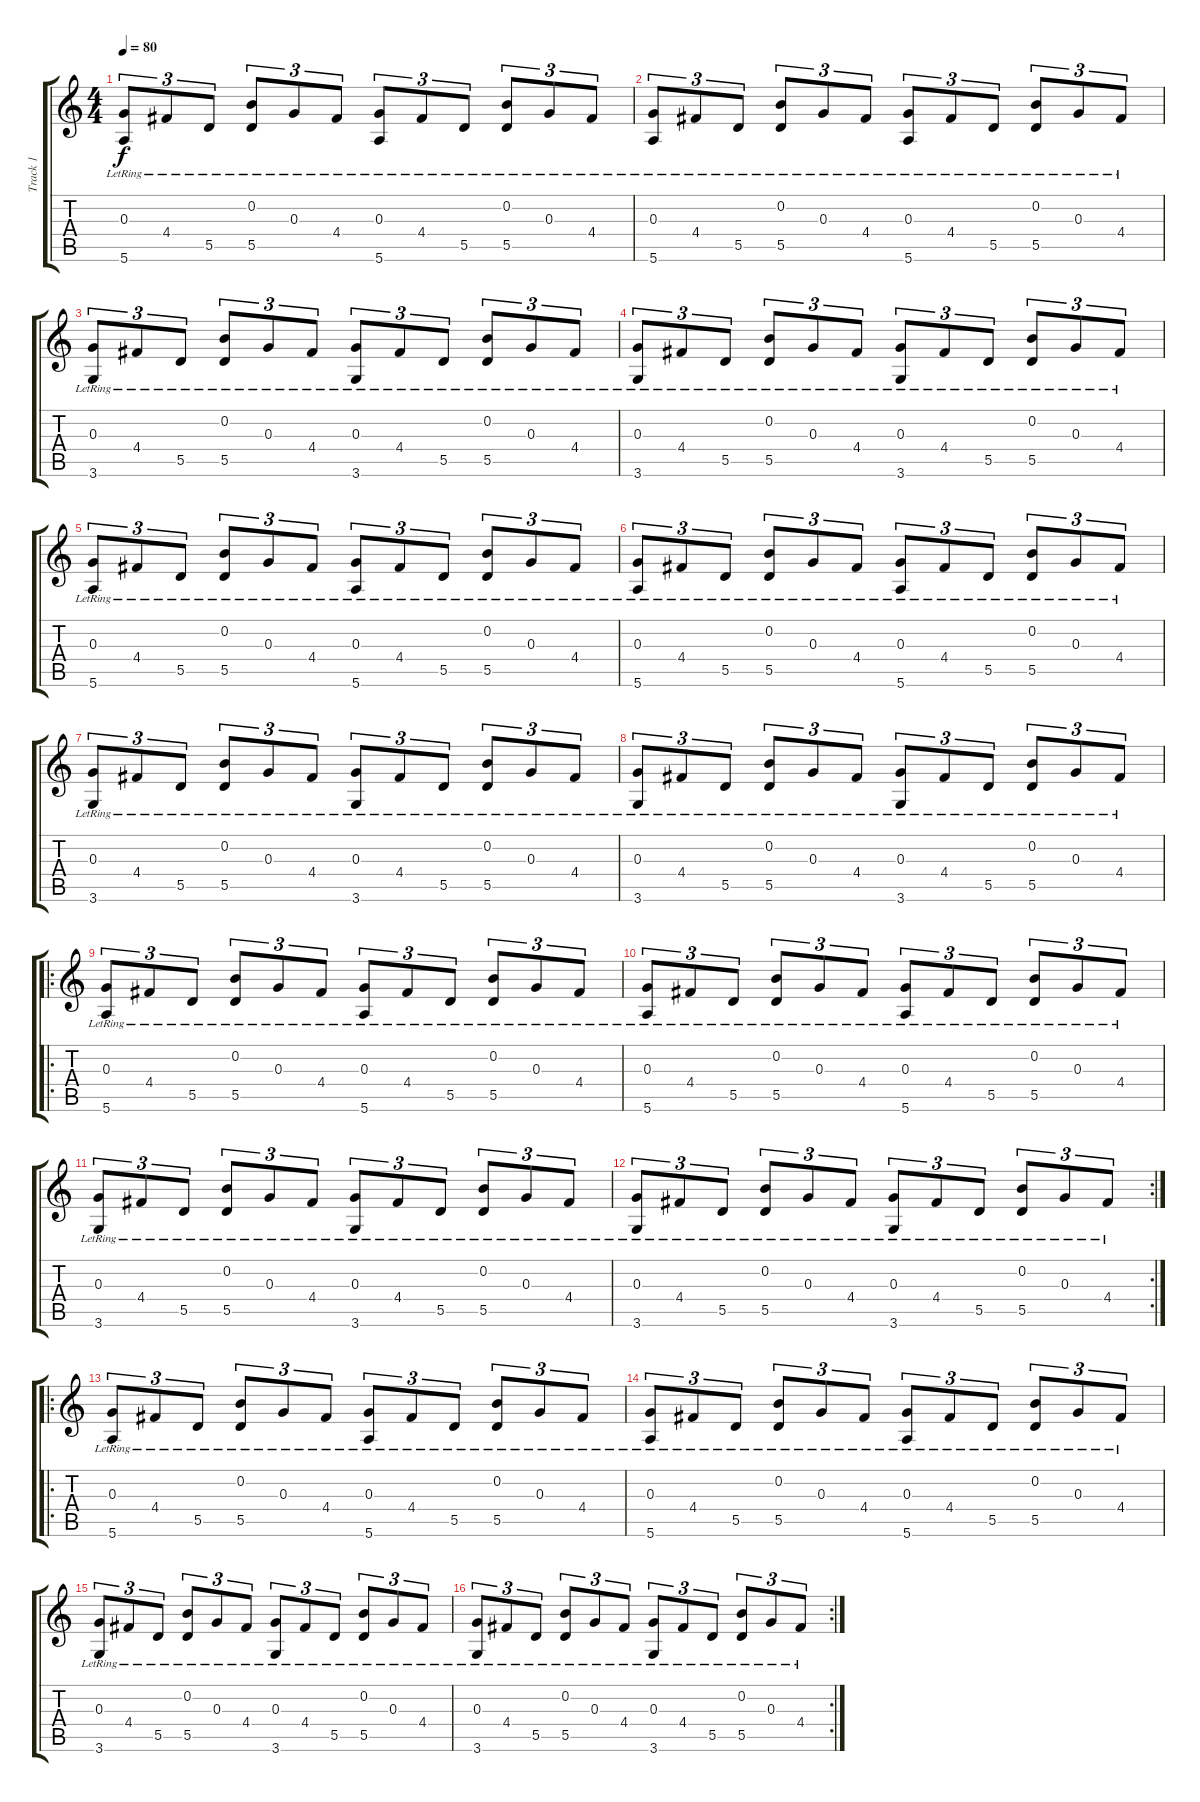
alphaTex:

\track ("Track 1" "Track 1") {instrument acousticguitarsteel}
\staff {score tabs}
\tuning (E4 B3 G3 D3 A2 E2) {hide}
\ts (4 4)
\tempo 80
\clef g2
\ks c
(0.3{lr} 5.6{lr}).8{tu (3 2) dy f} 4.4{lr}.8{tu (3 2)} 5.5{lr}.8{tu (3 2)} (0.2{lr} 5.5{lr}).8{tu (3 2)} 0.3{lr}.8{tu (3 2)} 4.4{lr}.8{tu (3 2)} (0.3{lr} 5.6{lr}).8{tu (3 2)} 4.4{lr}.8{tu (3 2)} 5.5{lr}.8{tu (3 2)} (0.2{lr} 5.5{lr}).8{tu (3 2)} 0.3{lr}.8{tu (3 2)} 4.4{lr}.8{tu (3 2)} |
(0.3{lr} 5.6{lr}).8{tu (3 2)} 4.4{lr}.8{tu (3 2)} 5.5{lr}.8{tu (3 2)} (0.2{lr} 5.5{lr}).8{tu (3 2)} 0.3{lr}.8{tu (3 2)} 4.4{lr}.8{tu (3 2)} (0.3{lr} 5.6{lr}).8{tu (3 2)} 4.4{lr}.8{tu (3 2)} 5.5{lr}.8{tu (3 2)} (0.2{lr} 5.5{lr}).8{tu (3 2)} 0.3{lr}.8{tu (3 2)} 4.4{lr}.8{tu (3 2)} |
(0.3{lr} 3.6{lr}).8{tu (3 2)} 4.4{lr}.8{tu (3 2)} 5.5{lr}.8{tu (3 2)} (0.2{lr} 5.5{lr}).8{tu (3 2)} 0.3{lr}.8{tu (3 2)} 4.4{lr}.8{tu (3 2)} (0.3{lr} 3.6{lr}).8{tu (3 2)} 4.4{lr}.8{tu (3 2)} 5.5{lr}.8{tu (3 2)} (0.2{lr} 5.5{lr}).8{tu (3 2)} 0.3{lr}.8{tu (3 2)} 4.4{lr}.8{tu (3 2)} |
(0.3{lr} 3.6{lr}).8{tu (3 2)} 4.4{lr}.8{tu (3 2)} 5.5{lr}.8{tu (3 2)} (0.2{lr} 5.5{lr}).8{tu (3 2)} 0.3{lr}.8{tu (3 2)} 4.4{lr}.8{tu (3 2)} (0.3{lr} 3.6{lr}).8{tu (3 2)} 4.4{lr}.8{tu (3 2)} 5.5{lr}.8{tu (3 2)} (0.2{lr} 5.5{lr}).8{tu (3 2)} 0.3{lr}.8{tu (3 2)} 4.4{lr}.8{tu (3 2)} |
(0.3{lr} 5.6{lr}).8{tu (3 2)} 4.4{lr}.8{tu (3 2)} 5.5{lr}.8{tu (3 2)} (0.2{lr} 5.5{lr}).8{tu (3 2)} 0.3{lr}.8{tu (3 2)} 4.4{lr}.8{tu (3 2)} (0.3{lr} 5.6{lr}).8{tu (3 2)} 4.4{lr}.8{tu (3 2)} 5.5{lr}.8{tu (3 2)} (0.2{lr} 5.5{lr}).8{tu (3 2)} 0.3{lr}.8{tu (3 2)} 4.4{lr}.8{tu (3 2)} |
(0.3{lr} 5.6{lr}).8{tu (3 2)} 4.4{lr}.8{tu (3 2)} 5.5{lr}.8{tu (3 2)} (0.2{lr} 5.5{lr}).8{tu (3 2)} 0.3{lr}.8{tu (3 2)} 4.4{lr}.8{tu (3 2)} (0.3{lr} 5.6{lr}).8{tu (3 2)} 4.4{lr}.8{tu (3 2)} 5.5{lr}.8{tu (3 2)} (0.2{lr} 5.5{lr}).8{tu (3 2)} 0.3{lr}.8{tu (3 2)} 4.4{lr}.8{tu (3 2)} |
(0.3{lr} 3.6{lr}).8{tu (3 2)} 4.4{lr}.8{tu (3 2)} 5.5{lr}.8{tu (3 2)} (0.2{lr} 5.5{lr}).8{tu (3 2)} 0.3{lr}.8{tu (3 2)} 4.4{lr}.8{tu (3 2)} (0.3{lr} 3.6{lr}).8{tu (3 2)} 4.4{lr}.8{tu (3 2)} 5.5{lr}.8{tu (3 2)} (0.2{lr} 5.5{lr}).8{tu (3 2)} 0.3{lr}.8{tu (3 2)} 4.4{lr}.8{tu (3 2)} |
(0.3{lr} 3.6{lr}).8{tu (3 2)} 4.4{lr}.8{tu (3 2)} 5.5{lr}.8{tu (3 2)} (0.2{lr} 5.5{lr}).8{tu (3 2)} 0.3{lr}.8{tu (3 2)} 4.4{lr}.8{tu (3 2)} (0.3{lr} 3.6{lr}).8{tu (3 2)} 4.4{lr}.8{tu (3 2)} 5.5{lr}.8{tu (3 2)} (0.2{lr} 5.5{lr}).8{tu (3 2)} 0.3{lr}.8{tu (3 2)} 4.4{lr}.8{tu (3 2)} |
\ro
(0.3{lr} 5.6{lr}).8{tu (3 2)} 4.4{lr}.8{tu (3 2)} 5.5{lr}.8{tu (3 2)} (0.2{lr} 5.5{lr}).8{tu (3 2)} 0.3{lr}.8{tu (3 2)} 4.4{lr}.8{tu (3 2)} (0.3{lr} 5.6{lr}).8{tu (3 2)} 4.4{lr}.8{tu (3 2)} 5.5{lr}.8{tu (3 2)} (0.2{lr} 5.5{lr}).8{tu (3 2)} 0.3{lr}.8{tu (3 2)} 4.4{lr}.8{tu (3 2)} |
(0.3{lr} 5.6{lr}).8{tu (3 2)} 4.4{lr}.8{tu (3 2)} 5.5{lr}.8{tu (3 2)} (0.2{lr} 5.5{lr}).8{tu (3 2)} 0.3{lr}.8{tu (3 2)} 4.4{lr}.8{tu (3 2)} (0.3{lr} 5.6{lr}).8{tu (3 2)} 4.4{lr}.8{tu (3 2)} 5.5{lr}.8{tu (3 2)} (0.2{lr} 5.5{lr}).8{tu (3 2)} 0.3{lr}.8{tu (3 2)} 4.4{lr}.8{tu (3 2)} |
(0.3{lr} 3.6{lr}).8{tu (3 2)} 4.4{lr}.8{tu (3 2)} 5.5{lr}.8{tu (3 2)} (0.2{lr} 5.5{lr}).8{tu (3 2)} 0.3{lr}.8{tu (3 2)} 4.4{lr}.8{tu (3 2)} (0.3{lr} 3.6{lr}).8{tu (3 2)} 4.4{lr}.8{tu (3 2)} 5.5{lr}.8{tu (3 2)} (0.2{lr} 5.5{lr}).8{tu (3 2)} 0.3{lr}.8{tu (3 2)} 4.4{lr}.8{tu (3 2)} |
\rc 2
(0.3{lr} 3.6{lr}).8{tu (3 2)} 4.4{lr}.8{tu (3 2)} 5.5{lr}.8{tu (3 2)} (0.2{lr} 5.5{lr}).8{tu (3 2)} 0.3{lr}.8{tu (3 2)} 4.4{lr}.8{tu (3 2)} (0.3{lr} 3.6{lr}).8{tu (3 2)} 4.4{lr}.8{tu (3 2)} 5.5{lr}.8{tu (3 2)} (0.2{lr} 5.5{lr}).8{tu (3 2)} 0.3{lr}.8{tu (3 2)} 4.4{lr}.8{tu (3 2)} |
\ro
(0.3{lr} 5.6{lr}).8{tu (3 2)} 4.4{lr}.8{tu (3 2)} 5.5{lr}.8{tu (3 2)} (0.2{lr} 5.5{lr}).8{tu (3 2)} 0.3{lr}.8{tu (3 2)} 4.4{lr}.8{tu (3 2)} (0.3{lr} 5.6{lr}).8{tu (3 2)} 4.4{lr}.8{tu (3 2)} 5.5{lr}.8{tu (3 2)} (0.2{lr} 5.5{lr}).8{tu (3 2)} 0.3{lr}.8{tu (3 2)} 4.4{lr}.8{tu (3 2)} |
(0.3{lr} 5.6{lr}).8{tu (3 2)} 4.4{lr}.8{tu (3 2)} 5.5{lr}.8{tu (3 2)} (0.2{lr} 5.5{lr}).8{tu (3 2)} 0.3{lr}.8{tu (3 2)} 4.4{lr}.8{tu (3 2)} (0.3{lr} 5.6{lr}).8{tu (3 2)} 4.4{lr}.8{tu (3 2)} 5.5{lr}.8{tu (3 2)} (0.2{lr} 5.5{lr}).8{tu (3 2)} 0.3{lr}.8{tu (3 2)} 4.4{lr}.8{tu (3 2)} |
(0.3{lr} 3.6{lr}).8{tu (3 2)} 4.4{lr}.8{tu (3 2)} 5.5{lr}.8{tu (3 2)} (0.2{lr} 5.5{lr}).8{tu (3 2)} 0.3{lr}.8{tu (3 2)} 4.4{lr}.8{tu (3 2)} (0.3{lr} 3.6{lr}).8{tu (3 2)} 4.4{lr}.8{tu (3 2)} 5.5{lr}.8{tu (3 2)} (0.2{lr} 5.5{lr}).8{tu (3 2)} 0.3{lr}.8{tu (3 2)} 4.4{lr}.8{tu (3 2)} |
\rc 2
(0.3{lr} 3.6{lr}).8{tu (3 2)} 4.4{lr}.8{tu (3 2)} 5.5{lr}.8{tu (3 2)} (0.2{lr} 5.5{lr}).8{tu (3 2)} 0.3{lr}.8{tu (3 2)} 4.4{lr}.8{tu (3 2)} (0.3{lr} 3.6{lr}).8{tu (3 2)} 4.4{lr}.8{tu (3 2)} 5.5{lr}.8{tu (3 2)} (0.2{lr} 5.5{lr}).8{tu (3 2)} 0.3{lr}.8{tu (3 2)} 4.4{lr}.8{tu (3 2)}
